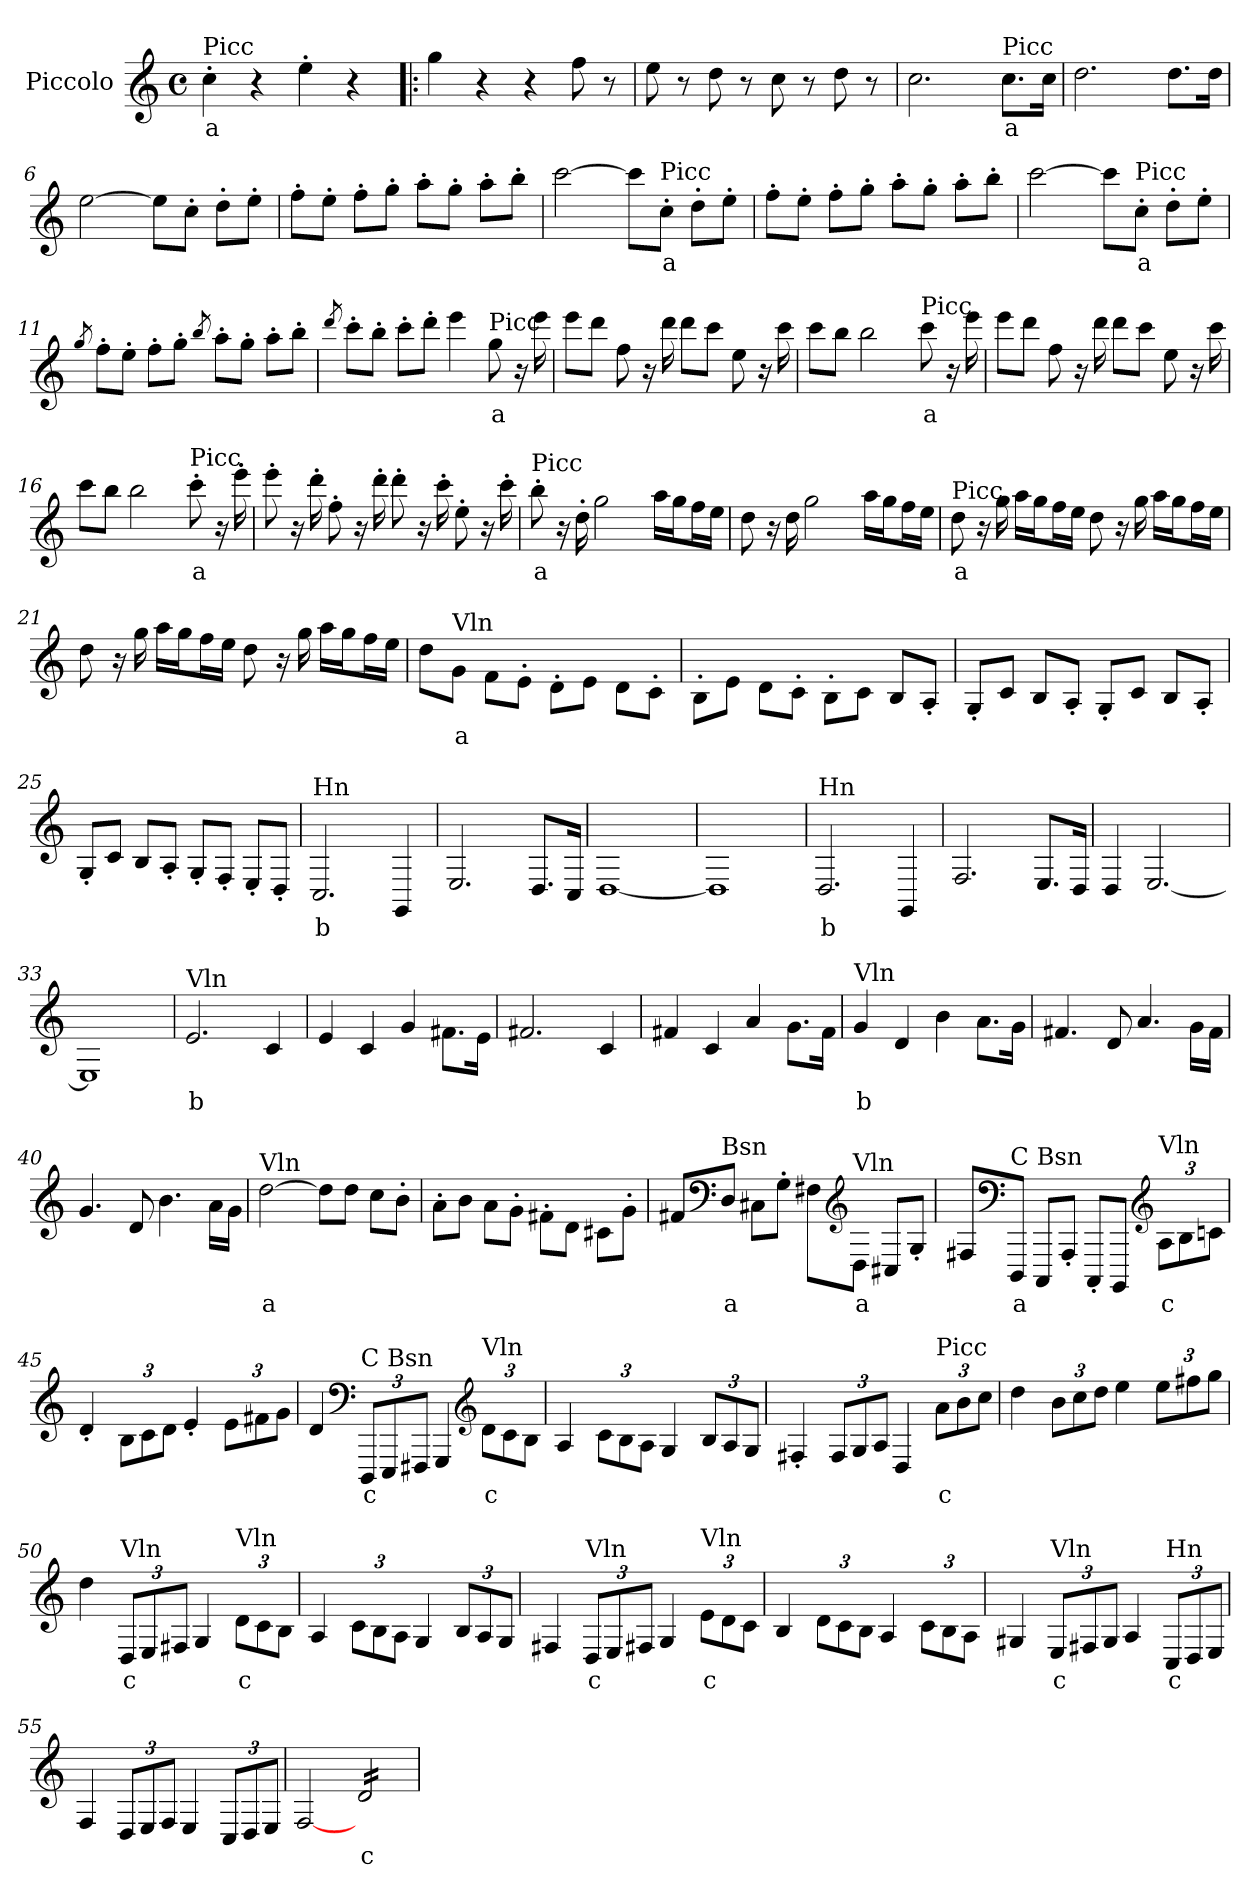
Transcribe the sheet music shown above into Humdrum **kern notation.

**kern	**text
*part1	*part1
*staff1	*staff1
*I"Piccolo	*
*I'Picc.	*
*clefG2	*
*ITrd-7c-12	*
*k[]	*
*M4/4	*
*met(c)	*
=1	=1
*MM168	*
!LO:TX:a:t=Picc	!
!	!LO:LY:color=#FF0000
4ccc'	a
4r	.
4eee'	.
4r	.
=2!|:	=2!|:
4ggg	.
4r	.
4r	.
8fff	.
8r	.
=3	=3
8eee	.
8r	.
8ddd	.
8r	.
8ccc	.
8r	.
8ddd	.
8r	.
=4	=4
2.ccc	.
!LO:TX:a:t=Picc	!
!	!LO:LY:color=#FF0000
8.ccc\L	a
16ccc\Jk	.
=5	=5
2.ddd	.
8.ddd\L	.
16ddd\Jk	.
=6	=6
[2eee	.
8eee\L]	.
8ccc'\J	.
8ddd'\L	.
8eee'\J	.
=7	=7
8fff'\L	.
8eee'\J	.
8fff'\L	.
8ggg'\J	.
8aaa'\L	.
8ggg'\J	.
8aaa'\L	.
8bbb'\J	.
=8	=8
[2cccc	.
8cccc\L]	.
!LO:TX:a:t=Picc	!
!	!LO:LY:color=#FF0000
8ccc'\J	a
8ddd'\L	.
8eee'\J	.
=9	=9
8fff'\L	.
8eee'\J	.
8fff'\L	.
8ggg'\J	.
8aaa'\L	.
8ggg'\J	.
8aaa'\L	.
8bbb'\J	.
=10	=10
[2cccc	.
8cccc\L]	.
!LO:TX:a:t=Picc	!
!	!LO:LY:color=#FF0000
8ccc'\J	a
8ddd'\L	.
8eee'\J	.
=11	=11
8qggg	.
8fff'\L	.
8eee'\J	.
8fff'\L	.
8ggg'\J	.
8qbbb	.
8aaa'\L	.
8ggg'\J	.
8aaa'\L	.
8bbb'\J	.
=12	=12
8qdddd	.
8cccc'\L	.
8bbb'\J	.
8cccc'\L	.
8dddd'\J	.
4eeee	.
!LO:TX:a:t=Picc	!
!	!LO:LY:color=#FF0000
8ggg	a
16r	.
16eeee	.
=13	=13
8eeee\L	.
8dddd\J	.
8fff	.
16r	.
16dddd	.
8dddd\L	.
8cccc\J	.
8eee	.
16r	.
16cccc	.
=14	=14
8cccc\L	.
8bbb\J	.
2bbb	.
!LO:TX:a:t=Picc	!
!	!LO:LY:color=#FF0000
8cccc	a
16r	.
16eeee	.
=15	=15
8eeee\L	.
8dddd\J	.
8fff	.
16r	.
16dddd	.
8dddd\L	.
8cccc\J	.
8eee	.
16r	.
16cccc	.
=16	=16
8cccc\L	.
8bbb\J	.
2bbb	.
!LO:TX:a:t=Picc	!
!	!LO:LY:color=#FF0000
8cccc'	a
16r	.
16eeee'	.
=17	=17
8eeee'	.
16r	.
16dddd'	.
8fff'	.
16r	.
16dddd'	.
8dddd'	.
16r	.
16cccc'	.
8eee'	.
16r	.
16cccc'	.
=18	=18
!LO:TX:a:t=Picc	!
!	!LO:LY:color=#FF0000
8bbb'	a
16r	.
16ddd'	.
2ggg	.
16aaa\LL	.
16ggg\J	.
16fff\L	.
16eee\JJ	.
=19	=19
8ddd	.
16r	.
16ddd	.
2ggg	.
16aaa\LL	.
16ggg\J	.
16fff\L	.
16eee\JJ	.
=20	=20
!LO:TX:a:t=Picc	!
!	!LO:LY:color=#FF0000
8ddd	a
16r	.
16ggg	.
16aaa\LL	.
16ggg\J	.
16fff\L	.
16eee\JJ	.
8ddd	.
16r	.
16ggg	.
16aaa\LL	.
16ggg\J	.
16fff\L	.
16eee\JJ	.
=21	=21
8ddd	.
16r	.
16ggg	.
16aaa\LL	.
16ggg\J	.
16fff\L	.
16eee\JJ	.
8ddd	.
16r	.
16ggg	.
16aaa\LL	.
16ggg\J	.
16fff\L	.
16eee\JJ	.
=22	=22
8ddd\L	.
!LO:TX:a:t=Vln	!
!	!LO:LY:color=#FF0000
8gg\J	a
8ff\L	.
8ee'\J	.
8dd'\L	.
8ee\J	.
8dd\L	.
8cc'\J	.
=23	=23
8b'\L	.
8ee\J	.
8dd\L	.
8cc'\J	.
8b'\L	.
8cc\J	.
8b/L	.
8a'/J	.
=24	=24
8g'/L	.
8cc/J	.
8b/L	.
8a'/J	.
8g'/L	.
8cc/J	.
8b/L	.
8a'/J	.
=25	=25
8g'/L	.
8cc/J	.
8b/L	.
8a'/J	.
8g'/L	.
8f'/J	.
8e'/L	.
8d'/J	.
=26	=26
!LO:TX:a:t=Hn	!
!	!LO:LY:color=#FF0000
2.c	b
4G	.
=27	=27
2.e	.
8.d/L	.
16c/Jk	.
=28	=28
[1d	.
=29	=29
1d]	.
=30	=30
!LO:TX:a:t=Hn	!
!	!LO:LY:color=#FF0000
2.d	b
4G	.
=31	=31
2.f	.
8.e/L	.
16d/Jk	.
=32	=32
4d	.
[2.e	.
=33	=33
1e]	.
=34	=34
!LO:TX:a:t=Vln	!
!	!LO:LY:color=#FF0000
2.ee	b
4cc	.
=35	=35
4ee	.
4cc	.
4gg	.
8.ff#X\L	.
16ee\Jk	.
=36	=36
2.ff#X	.
4cc	.
=37	=37
4ff#X	.
4cc	.
4aa	.
8.gg\L	.
16ff#\Jk	.
=38	=38
!LO:TX:a:t=Vln	!
!	!LO:LY:color=#FF0000
4gg	b
4dd	.
4bb	.
8.aa\L	.
16gg\Jk	.
=39	=39
4.ff#X	.
8dd	.
4.aa	.
16gg\LL	.
16ff#\JJ	.
=40	=40
4.gg	.
8dd	.
4.bb	.
16aa\LL	.
16gg\JJ	.
=41	=41
!LO:TX:a:t=Vln	!
!	!LO:LY:color=#FF0000
[2ddd	a
8ddd\L]	.
8ddd\J	.
8ccc\L	.
8bb'\J	.
=42	=42
8aa'\L	.
8bb\J	.
8aa\L	.
8gg'\J	.
8ff#X'\L	.
8dd\J	.
8cc#X\L	.
8gg'\J	.
=43	=43
8ff#X/L	.
*clefF4	*
!LO:TX:a:t=Bsn	!
!	!LO:LY:color=#FF0000
8d/J	a
8c#X\L	.
8g'\J	.
8f#X\L	.
*clefG2	*
!LO:TX:a:t=Vln	!
!	!LO:LY:color=#FF0000
8d\J	a
8c#X/L	.
8g'/J	.
=44	=44
8f#X/L	.
*clefF4	*
!LO:TX:a:t=C Bsn	!
!	!LO:LY:color=#FF0000
8DD/J	a
8CC/L	.
8AA'/J	.
8CC'/L	.
8BBB/J	.
*clefG2	*
*Xbrackettup	*
!LO:TX:a:t=Vln	!
!	!LO:LY:color=#FF0000
12a\L	c
12b\	.
12ccn\J	.
=45	=45
4dd'	.
12b\L	.
12cc\	.
12dd\J	.
4ee'	.
12ee\L	.
12ff#X\	.
12gg\J	.
=46	=46
4dd	.
*clefF4	*
!LO:TX:a:t=C Bsn	!
!	!LO:LY:color=#FF0000
12DD/L	c
12EE/	.
12FF#X/J	.
4GG	.
*clefG2	*
!LO:TX:a:t=Vln	!
!	!LO:LY:color=#FF0000
12dd\L	c
12cc\	.
12b\J	.
=47	=47
4a	.
12cc\L	.
12b\	.
12a\J	.
4g	.
12b/L	.
12a/	.
12g/J	.
=48	=48
4f#X'	.
12f#/L	.
12g/	.
12a/J	.
4d	.
!LO:TX:a:t=Picc	!
!	!LO:LY:color=#FF0000
12aa\L	c
12bb\	.
12ccc\J	.
=49	=49
4ddd	.
12bb\L	.
12ccc\	.
12ddd\J	.
4eee	.
12eee\L	.
12fff#X\	.
12ggg\J	.
=50	=50
4ddd	.
!LO:TX:a:t=Vln	!
!	!LO:LY:color=#FF0000
12d/L	c
12e/	.
12f#X/J	.
4g	.
!LO:TX:a:t=Vln	!
!	!LO:LY:color=#FF0000
12dd\L	c
12cc\	.
12b\J	.
=51	=51
4a	.
12cc\L	.
12b\	.
12a\J	.
4g	.
12b/L	.
12a/	.
12g/J	.
=52	=52
4f#X	.
!LO:TX:a:t=Vln	!
!	!LO:LY:color=#FF0000
12d/L	c
12e/	.
12f#X/J	.
4g	.
!LO:TX:a:t=Vln	!
!	!LO:LY:color=#FF0000
12ee\L	c
12dd\	.
12cc\J	.
=53	=53
4b	.
12dd\L	.
12cc\	.
12b\J	.
4a	.
12cc\L	.
12b\	.
12a\J	.
=54	=54
4g#X	.
!LO:TX:a:t=Vln	!
!	!LO:LY:color=#FF0000
12e/L	c
12f#X/	.
12g#/J	.
4a	.
!LO:TX:a:t=Hn	!
!	!LO:LY:color=#FF0000
12c/L	c
12d/	.
12e/J	.
=55	=55
4f	.
12d/L	.
12e/	.
12f/J	.
4e	.
12c/L	.
12d/	.
12e/J	.
=56	=56
[2f	.
!LO:TX:a:t=Vln	!
!	!LO:LY:color=#FF0000
*tremolo	*
16ddLL	c
16dd	.
16dd	.
16dd	.
16dd	.
16dd	.
16dd	.
16ddJJ	.
*Xtremolo	*
=	=
*-	*-
